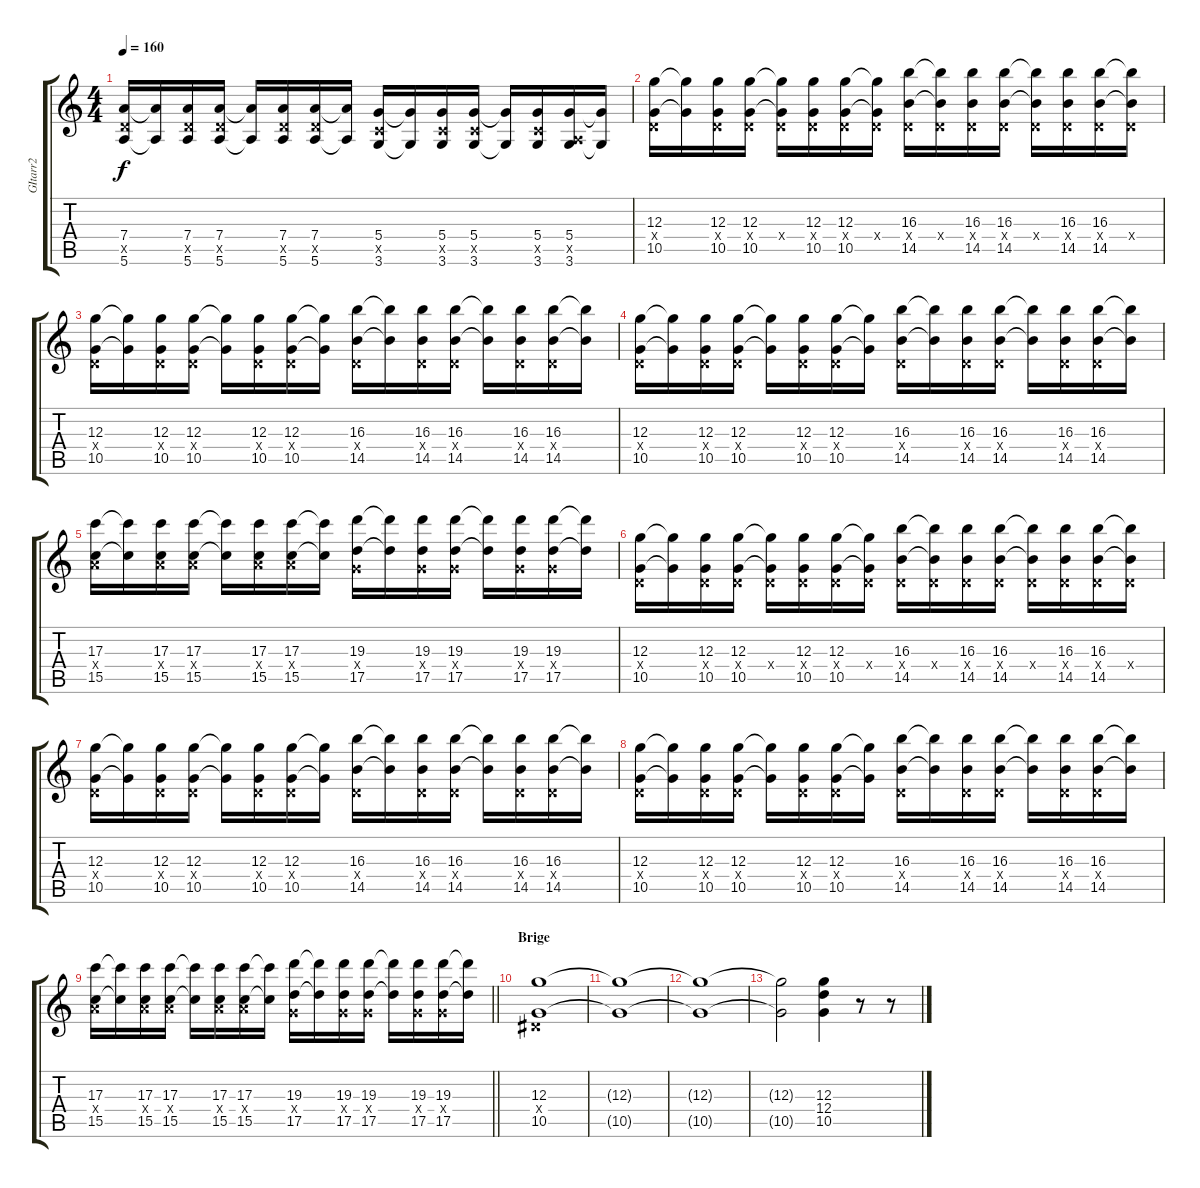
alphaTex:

\track ("GItarr2" "GItarr2") {instrument distortionguitar}
\staff {score tabs}
\tuning (E4 B3 G3 D3 A2 E2) {hide}
\ts (4 4)
\tempo 160
\clef g2
\ks c
(7.4 5.5{x} 5.6).16{dy f} (7.4{t} 5.6{t}).16 (7.4 5.5{x} 5.6).16 (7.4 5.5{x} 5.6).16 (7.4{t} 5.6{t}).16 (7.4 5.5{x} 5.6).16 (7.4 5.5{x} 5.6).16 (7.4{t} 5.6{t}).16 (5.4 3.5{x} 3.6).16 (5.4{t} 3.6{t}).16 (5.4 3.5{x} 3.6).16 (5.4 3.5{x} 3.6).16 (5.4{t} 3.6{t}).16 (5.4 3.5{x} 3.6).16 (5.4 0.5{x} 3.6).16 (5.4{t} 3.6{t}).16 |
(12.3 0.4{x} 10.5).16 (12.3{t} 10.5{t}).16 (12.3 0.4{x} 10.5).16 (12.3 0.4{x} 10.5).16 (12.3{t} 0.4{x} 10.5{t}).16 (12.3 0.4{x} 10.5).16 (12.3 0.4{x} 10.5).16 (12.3{t} 0.4{x} 10.5{t}).16 (16.3 0.4{x} 14.5).16 (16.3{t} 0.4{x} 14.5{t}).16 (16.3 0.4{x} 14.5).16 (16.3 0.4{x} 14.5).16 (16.3{t} 0.4{x} 14.5{t}).16 (16.3 0.4{x} 14.5).16 (16.3 0.4{x} 14.5).16 (16.3{t} 0.4{x} 14.5{t}).16 |
(12.3 0.4{x} 10.5).16 (12.3{t} 10.5{t}).16 (12.3 0.4{x} 10.5).16 (12.3 0.4{x} 10.5).16 (12.3{t} 10.5{t}).16 (12.3 0.4{x} 10.5).16 (12.3 0.4{x} 10.5).16 (12.3{t} 10.5{t}).16 (16.3 0.4{x} 14.5).16 (16.3{t} 14.5{t}).16 (16.3 0.4{x} 14.5).16 (16.3 0.4{x} 14.5).16 (16.3{t} 14.5{t}).16 (16.3 0.4{x} 14.5).16 (16.3 0.4{x} 14.5).16 (16.3{t} 14.5{t}).16 |
(12.3 0.4{x} 10.5).16 (12.3{t} 10.5{t}).16 (12.3 0.4{x} 10.5).16 (12.3 0.4{x} 10.5).16 (12.3{t} 10.5{t}).16 (12.3 0.4{x} 10.5).16 (12.3 0.4{x} 10.5).16 (12.3{t} 10.5{t}).16 (16.3 0.4{x} 14.5).16 (16.3{t} 14.5{t}).16 (16.3 0.4{x} 14.5).16 (16.3 0.4{x} 14.5).16 (16.3{t} 14.5{t}).16 (16.3 0.4{x} 14.5).16 (16.3 0.4{x} 14.5).16 (16.3{t} 14.5{t}).16 |
(17.3 7.4{x} 15.5).16 (17.3{t} 15.5{t}).16 (17.3 7.4{x} 15.5).16 (17.3 7.4{x} 15.5).16 (17.3{t} 15.5{t}).16 (17.3 7.4{x} 15.5).16 (17.3 7.4{x} 15.5).16 (17.3{t} 15.5{t}).16 (19.3 5.4{x} 17.5).16 (19.3{t} 17.5{t}).16 (19.3 5.4{x} 17.5).16 (19.3 5.4{x} 17.5).16 (19.3{t} 17.5{t}).16 (19.3 5.4{x} 17.5).16 (19.3 5.4{x} 17.5).16 (19.3{t} 17.5{t}).16 |
(12.3 0.4{x} 10.5).16 (12.3{t} 10.5{t}).16 (12.3 0.4{x} 10.5).16 (12.3 0.4{x} 10.5).16 (12.3{t} 0.4{x} 10.5{t}).16 (12.3 0.4{x} 10.5).16 (12.3 0.4{x} 10.5).16 (12.3{t} 0.4{x} 10.5{t}).16 (16.3 0.4{x} 14.5).16 (16.3{t} 0.4{x} 14.5{t}).16 (16.3 0.4{x} 14.5).16 (16.3 0.4{x} 14.5).16 (16.3{t} 0.4{x} 14.5{t}).16 (16.3 0.4{x} 14.5).16 (16.3 0.4{x} 14.5).16 (16.3{t} 0.4{x} 14.5{t}).16 |
(12.3 0.4{x} 10.5).16 (12.3{t} 10.5{t}).16 (12.3 0.4{x} 10.5).16 (12.3 0.4{x} 10.5).16 (12.3{t} 10.5{t}).16 (12.3 0.4{x} 10.5).16 (12.3 0.4{x} 10.5).16 (12.3{t} 10.5{t}).16 (16.3 0.4{x} 14.5).16 (16.3{t} 14.5{t}).16 (16.3 0.4{x} 14.5).16 (16.3 0.4{x} 14.5).16 (16.3{t} 14.5{t}).16 (16.3 0.4{x} 14.5).16 (16.3 0.4{x} 14.5).16 (16.3{t} 14.5{t}).16 |
(12.3 0.4{x} 10.5).16 (12.3{t} 10.5{t}).16 (12.3 0.4{x} 10.5).16 (12.3 0.4{x} 10.5).16 (12.3{t} 10.5{t}).16 (12.3 0.4{x} 10.5).16 (12.3 0.4{x} 10.5).16 (12.3{t} 10.5{t}).16 (16.3 0.4{x} 14.5).16 (16.3{t} 14.5{t}).16 (16.3 0.4{x} 14.5).16 (16.3 0.4{x} 14.5).16 (16.3{t} 14.5{t}).16 (16.3 0.4{x} 14.5).16 (16.3 0.4{x} 14.5).16 (16.3{t} 14.5{t}).16 |
\barLineRight lightlight
(17.3 7.4{x} 15.5).16 (17.3{t} 15.5{t}).16 (17.3 7.4{x} 15.5).16 (17.3 7.4{x} 15.5).16 (17.3{t} 15.5{t}).16 (17.3 7.4{x} 15.5).16 (17.3 7.4{x} 15.5).16 (17.3{t} 15.5{t}).16 (19.3 5.4{x} 17.5).16 (19.3{t} 17.5{t}).16 (19.3 5.4{x} 17.5).16 (19.3 5.4{x} 17.5).16 (19.3{t} 17.5{t}).16 (19.3 5.4{x} 17.5).16 (19.3 5.4{x} 17.5).16 (19.3{t} 17.5{t}).16 |
\section ("" "Brige")
(12.3 1.4{x} 10.5).1 |
(12.3{t} 10.5{t}).1 |
(12.3{t} 10.5{t}).1 |
(12.3{t} 10.5{t}).2 (12.3 12.4 10.5).4 r.8 r.8
